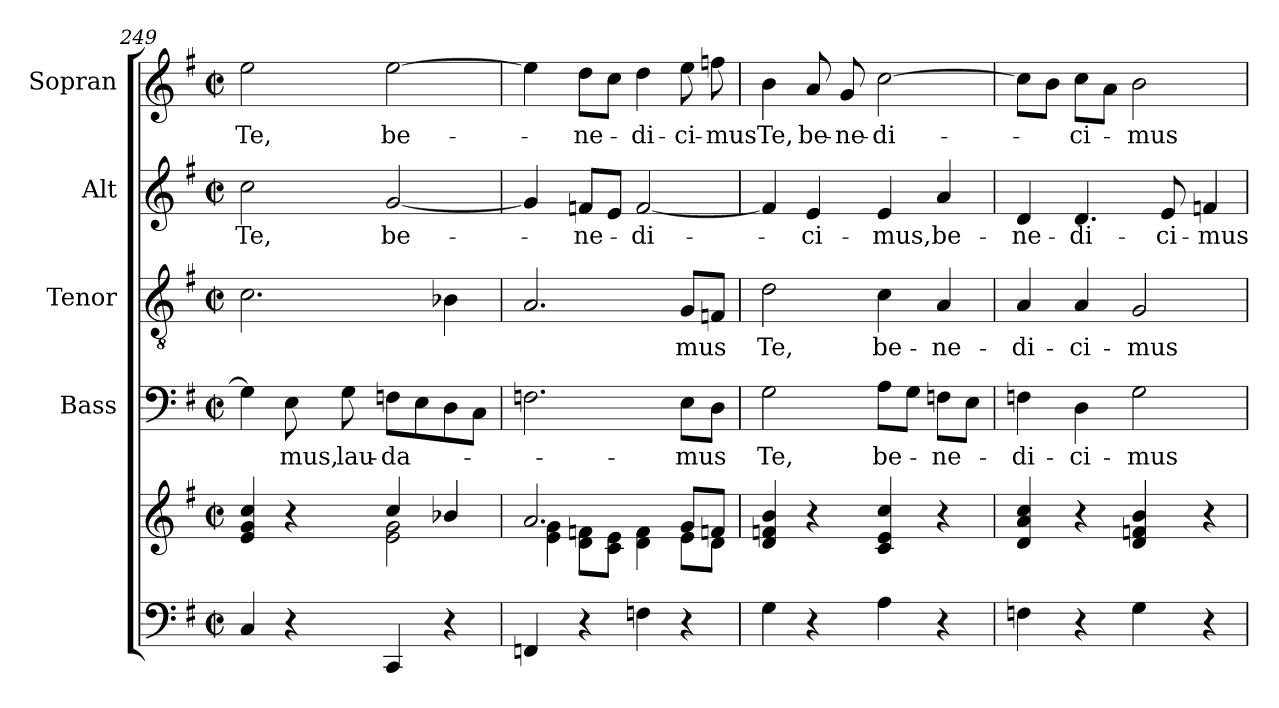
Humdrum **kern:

**kern	**kern	**kern	**text	**kern	**text	**kern	**text	**kern	**text
*part5	*part5	*part4	*part4	*part3	*part3	*part2	*part2	*part1	*part1
*staff6	*staff5	*staff4	*staff4	*staff3	*staff3	*staff2	*staff2	*staff1	*staff1
*	*	*I"Bass	*	*I"Tenor	*	*I"Alt	*	*I"Sopran	*
*	*	*I'B.	*	*I'T.	*	*I'A.	*	*I'S.	*
*clefF4	*clefG2	*clefF4	*	*clefGv2	*	*clefG2	*	*clefG2	*
*k[f#]	*k[f#]	*k[f#]	*	*k[f#]	*	*k[f#]	*	*k[f#]	*
*G:	*G:	*G:	*	*G:	*	*G:	*	*G:	*
*M2/2	*M2/2	*M2/2	*	*M2/2	*	*M2/2	*	*M2/2	*
*met(c|)	*met(c|)	*met(c|)	*	*met(c|)	*	*met(c|)	*	*met(c|)	*
=249	=249	=249	=249	=249	=249	=249	=249	=249	=249
*	*^	*	*	*	*	*	*	*	*
!	!	!	!	!	!	!	!	!LO:LY:b	!	!LO:LY:b
4C/	4e/ 4g/ 4cc/	2ryy	4G\]	.	2.c\	.	2cc\	Te,	2ee\	Te,
!	!	!	!	!LO:LY:b	!	!	!	!	!	!
4r	4r	.	8E\	-mus,	.	.	.	.	.	.
!	!	!	!	!LO:LY:b	!	!	!	!	!	!
.	.	.	8G\	lau-	.	.	.	.	.	.
!	!	!	!	!LO:LY:b	!	!	!	!LO:LY:b	!	!LO:LY:b
4CC/	4cc/	2e\ 2g\	8Fn\L	-da-	.	.	[2g/	be-	[2ee\	be-
.	.	.	8E\	.	.	.	.	.	.	.
4r	4b-X/	.	8D\	.	4B-X\	.	.	.	.	.
.	.	.	8C\J	.	.	.	.	.	.	.
=250	=250	=250	=250	=250	=250	=250	=250	=250	=250	=250
4FFn/	2.a/	4e\ 4g\	2.Fn\	.	2.A/	.	4g/]	.	4ee\]	.
!	!	!	!	!	!	!	!	!LO:LY:b	!	!LO:LY:b
4r	.	8d\ 8fn\L	.	.	.	.	8fn/L	-ne-	8dd\L	-ne-
.	.	8c\ 8e\J	.	.	.	.	8e/J	.	8cc\J	.
!	!	!	!	!	!	!	!	!LO:LY:b	!	!LO:LY:b
4Fn\	.	4d\ 4f\	.	.	.	.	[2f/	-di-	4dd\	-di-
!	!	!	!	!LO:LY:b	!	!LO:LY:b	!	!	!	!LO:LY:b
4r	8g/L	8e\L	8E\L	-mus	8G/L	-mus	.	.	8ee\	-ci-
!	!	!	!	!	!	!	!	!	!	!LO:LY:b
.	8fn/J	8d\J	8D\J	.	8Fn/J	.	.	.	8ffn\	-mus
=251	=251	=251	=251	=251	=251	=251	=251	=251	=251	=251
!	!	!	!	!LO:LY:b	!	!LO:LY:b	!	!	!	!LO:LY:b
*	*v	*v	*	*	*	*	*	*	*	*
4G\	4d/ 4fn/ 4b/	2G\	Te,	2d\	Te,	4f/]	.	4b\	Te,
!	!	!	!	!	!	!	!LO:LY:b	!	!LO:LY:b
4r	4r	.	.	.	.	4e/	-ci-	8a/	be-
!	!	!	!	!	!	!	!	!	!LO:LY:b
.	.	.	.	.	.	.	.	8g/	-ne-
!	!	!	!LO:LY:b	!	!LO:LY:b	!	!LO:LY:b	!	!LO:LY:b
4A\	4c/ 4e/ 4cc/	8A\L	be-	4c\	be-	4e/	-mus,	[2cc\	-di-
.	.	8G\J	.	.	.	.	.	.	.
!	!	!	!LO:LY:b	!	!LO:LY:b	!	!LO:LY:b	!	!
4r	4r	8Fn\L	-ne-	4A/	-ne-	4a/	be-	.	.
.	.	8E\J	.	.	.	.	.	.	.
!!LO:PB:g=z
=252	=252	=252	=252	=252	=252	=252	=252	=252	=252
!	!	!	!LO:LY:b	!	!LO:LY:b	!	!LO:LY:b	!	!
4Fn\	4d/ 4a/ 4cc/	4Fn\	-di-	4A/	-di-	4d/	-ne-	8cc\L]	.
.	.	.	.	.	.	.	.	8b\J	.
!	!	!	!LO:LY:b	!	!LO:LY:b	!	!LO:LY:b	!	!LO:LY:b
4r	4r	4D\	-ci-	4A/	-ci-	4.d/	-di-	8cc\L	-ci-
.	.	.	.	.	.	.	.	8a\J	.
!	!	!	!LO:LY:b	!	!LO:LY:b	!	!	!	!LO:LY:b
4G\	4d/ 4fn/ 4b/	2G\	-mus	2G/	-mus	.	.	2b\	-mus
!	!	!	!	!	!	!	!LO:LY:b	!	!
.	.	.	.	.	.	8e/	-ci-	.	.
!	!	!	!	!	!	!	!LO:LY:b	!	!
4r	4r	.	.	.	.	4fn/	-mus	.	.
=	=	=	=	=	=	=	=	=	=
*-	*-	*-	*-	*-	*-	*-	*-	*-	*-
